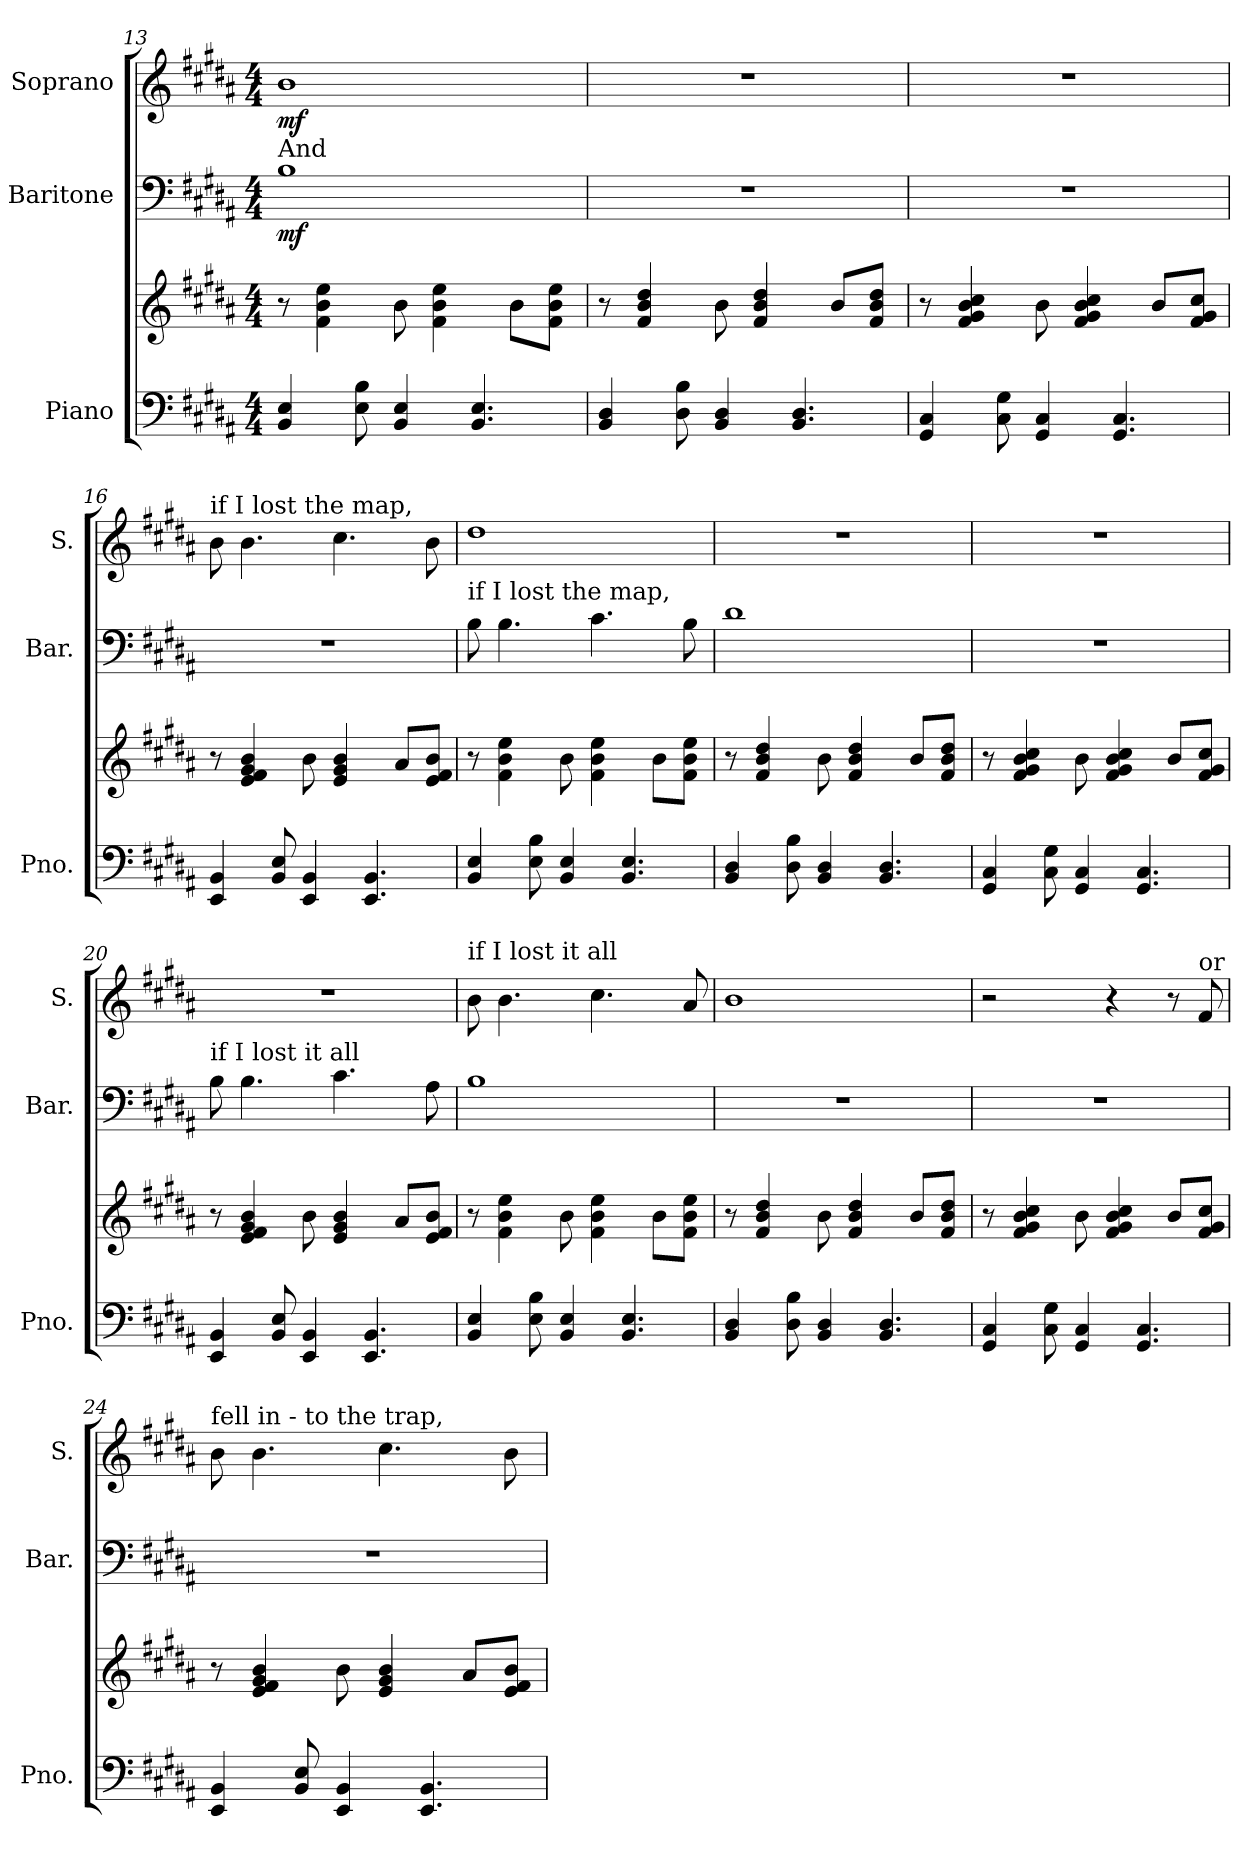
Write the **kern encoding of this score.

**kern	**kern	**kern	**dynam	**kern	**dynam
*part3	*part3	*part2	*part2	*part1	*part1
*staff4	*staff3	*staff2	*staff2	*staff1	*staff1
*I"Piano	*	*I"Baritone	*	*I"Soprano	*
*I'Pno.	*	*I'Bar.	*	*I'S.	*
*clefF4	*clefG2	*clefF4	*	*clefG2	*
*k[f#c#g#d#a#]	*k[f#c#g#d#a#]	*k[f#c#g#d#a#]	*	*k[f#c#g#d#a#]	*
*M4/4	*M4/4	*M4/4	*	*M4/4	*
=13	=13	=13	=13	=13	=13
!	!	!LO:TX:a:t=And	!	!	!
!	!	!	!LO:DY:b	!	!LO:DY:b
4BB/ 4E/	8r	1B	mf	1b	mf
.	4f#\ 4b\ 4ee\	.	.	.	.
8E\ 8B\	.	.	.	.	.
4BB/ 4E/	8b\	.	.	.	.
.	4f#\ 4b\ 4ee\	.	.	.	.
4.BB/ 4.E/	.	.	.	.	.
.	8b\L	.	.	.	.
.	8f#\ 8b\ 8ee\J	.	.	.	.
=14	=14	=14	=14	=14	=14
4BB/ 4D#/	8r	1r	.	1r	.
.	4f#/ 4b/ 4dd#/	.	.	.	.
8D#\ 8B\	.	.	.	.	.
4BB/ 4D#/	8b\	.	.	.	.
.	4f#/ 4b/ 4dd#/	.	.	.	.
4.BB/ 4.D#/	.	.	.	.	.
.	8b/L	.	.	.	.
.	8f#/ 8b/ 8dd#/J	.	.	.	.
=15	=15	=15	=15	=15	=15
4GG#/ 4C#/	8r	1r	.	1r	.
.	4f#/ 4g#/ 4b/ 4cc#/	.	.	.	.
8C#\ 8G#\	.	.	.	.	.
4GG#/ 4C#/	8b\	.	.	.	.
.	4f#/ 4g#/ 4b/ 4cc#/	.	.	.	.
4.GG#/ 4.C#/	.	.	.	.	.
.	8b/L	.	.	.	.
.	8f#/ 8g#/ 8cc#/J	.	.	.	.
!!LO:LB:g=z
=16	=16	=16	=16	=16	=16
!	!	!	!	!LO:TX:a:t=if    I            lost            the   map,	!
4EE/ 4BB/	8r	1r	.	8b\	.
.	4e/ 4f#/ 4g#/ 4b/	.	.	4.b\	.
8BB/ 8E/	.	.	.	.	.
4EE/ 4BB/	8b\	.	.	.	.
.	4e/ 4g#/ 4b/	.	.	4.cc#\	.
4.EE/ 4.BB/	.	.	.	.	.
.	8a#/L	.	.	.	.
.	8e/ 8f#/ 8b/J	.	.	8b\	.
=17	=17	=17	=17	=17	=17
!	!	!LO:TX:a:t=if   I           lost          the   map,	!	!	!
4BB/ 4E/	8r	8B\	.	1dd#	.
.	4f#\ 4b\ 4ee\	4.B\	.	.	.
8E\ 8B\	.	.	.	.	.
4BB/ 4E/	8b\	.	.	.	.
.	4f#\ 4b\ 4ee\	4.c#\	.	.	.
4.BB/ 4.E/	.	.	.	.	.
.	8b\L	.	.	.	.
.	8f#\ 8b\ 8ee\J	8B\	.	.	.
=18	=18	=18	=18	=18	=18
4BB/ 4D#/	8r	1d#	.	1r	.
.	4f#/ 4b/ 4dd#/	.	.	.	.
8D#\ 8B\	.	.	.	.	.
4BB/ 4D#/	8b\	.	.	.	.
.	4f#/ 4b/ 4dd#/	.	.	.	.
4.BB/ 4.D#/	.	.	.	.	.
.	8b/L	.	.	.	.
.	8f#/ 8b/ 8dd#/J	.	.	.	.
=19	=19	=19	=19	=19	=19
4GG#/ 4C#/	8r	1r	.	1r	.
.	4f#/ 4g#/ 4b/ 4cc#/	.	.	.	.
8C#\ 8G#\	.	.	.	.	.
4GG#/ 4C#/	8b\	.	.	.	.
.	4f#/ 4g#/ 4b/ 4cc#/	.	.	.	.
4.GG#/ 4.C#/	.	.	.	.	.
.	8b/L	.	.	.	.
.	8f#/ 8g#/ 8cc#/J	.	.	.	.
!!LO:LB:g=z
=20	=20	=20	=20	=20	=20
!	!	!LO:TX:a:t=if   I             lost             it      all	!	!	!
4EE/ 4BB/	8r	8B\	.	1r	.
.	4e/ 4f#/ 4g#/ 4b/	4.B\	.	.	.
8BB/ 8E/	.	.	.	.	.
4EE/ 4BB/	8b\	.	.	.	.
.	4e/ 4g#/ 4b/	4.c#\	.	.	.
4.EE/ 4.BB/	.	.	.	.	.
.	8a#/L	.	.	.	.
.	8e/ 8f#/ 8b/J	8A#\	.	.	.
=21	=21	=21	=21	=21	=21
!	!	!	!	!LO:TX:a:t=if    I           lost            it       all	!
4BB/ 4E/	8r	1B	.	8b\	.
.	4f#\ 4b\ 4ee\	.	.	4.b\	.
8E\ 8B\	.	.	.	.	.
4BB/ 4E/	8b\	.	.	.	.
.	4f#\ 4b\ 4ee\	.	.	4.cc#\	.
4.BB/ 4.E/	.	.	.	.	.
.	8b\L	.	.	.	.
.	8f#\ 8b\ 8ee\J	.	.	8a#/	.
=22	=22	=22	=22	=22	=22
4BB/ 4D#/	8r	1r	.	1b	.
.	4f#/ 4b/ 4dd#/	.	.	.	.
8D#\ 8B\	.	.	.	.	.
4BB/ 4D#/	8b\	.	.	.	.
.	4f#/ 4b/ 4dd#/	.	.	.	.
4.BB/ 4.D#/	.	.	.	.	.
.	8b/L	.	.	.	.
.	8f#/ 8b/ 8dd#/J	.	.	.	.
=23	=23	=23	=23	=23	=23
4GG#/ 4C#/	8r	1r	.	2r	.
.	4f#/ 4g#/ 4b/ 4cc#/	.	.	.	.
8C#\ 8G#\	.	.	.	.	.
4GG#/ 4C#/	8b\	.	.	.	.
.	4f#/ 4g#/ 4b/ 4cc#/	.	.	4r	.
4.GG#/ 4.C#/	.	.	.	.	.
.	8b/L	.	.	8r	.
!	!	!	!	!LO:TX:a:t=or	!
.	8f#/ 8g#/ 8cc#/J	.	.	8f#/	.
!!LO:PB:g=z
=24	=24	=24	=24	=24	=24
!	!	!	!	!LO:TX:a:t=fell  in      -     to            the    trap,	!
4EE/ 4BB/	8r	1r	.	8b\	.
.	4e/ 4f#/ 4g#/ 4b/	.	.	4.b\	.
8BB/ 8E/	.	.	.	.	.
4EE/ 4BB/	8b\	.	.	.	.
.	4e/ 4g#/ 4b/	.	.	4.cc#\	.
4.EE/ 4.BB/	.	.	.	.	.
.	8a#/L	.	.	.	.
.	8e/ 8f#/ 8b/J	.	.	8b\	.
=	=	=	=	=	=
*-	*-	*-	*-	*-	*-
